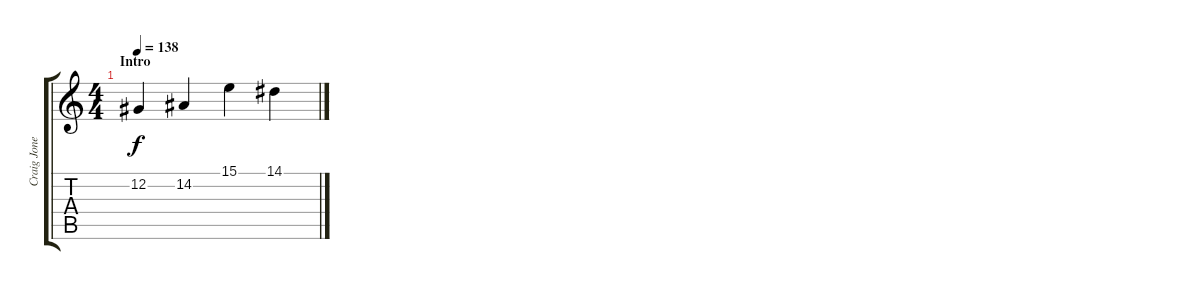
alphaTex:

\track ("Craig Jones" "Craig Jone") {instrument sitar}
\staff {score tabs}
\tuning (Db4 Ab3 E3 B2 Gb2 B1) {hide}
\ts (4 4)
\section ("" "Intro")
\tempo 138
\clef g2
\ks c
12.2.4{dy f instrument sitar} 14.2.4 15.1.4 14.1.4
